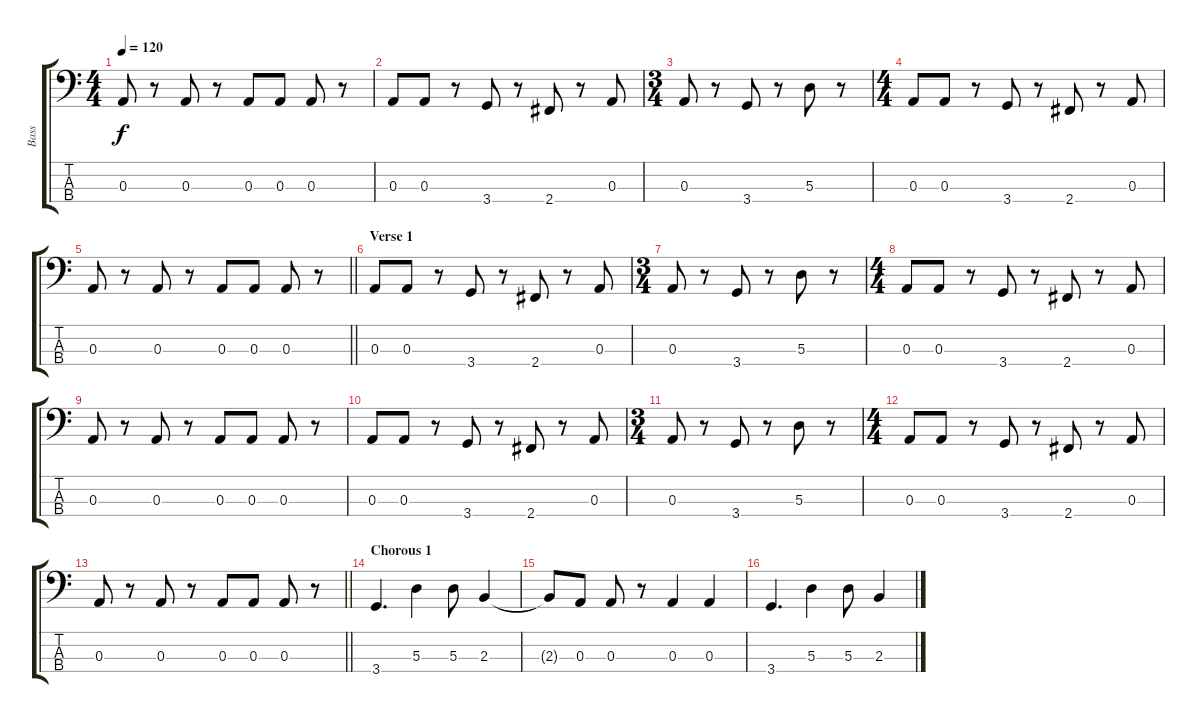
\track ("Bass" "Bass") {instrument electricbassfinger}
\staff {score tabs}
\tuning (G2 D2 A1 E1) {hide}
\ts (4 4)
\tempo 120
\clef f4
\ks c
0.3.8{dy f} r.8 0.3.8 r.8 0.3.8 0.3.8 0.3.8 r.8 |
0.3.8 0.3.8 r.8 3.4.8 r.8 2.4.8 r.8 0.3.8 |
\ts (3 4)
0.3.8 r.8 3.4.8 r.8 5.3.8 r.8 |
\ts (4 4)
0.3.8 0.3.8 r.8 3.4.8 r.8 2.4.8 r.8 0.3.8 |
\barLineRight lightlight
0.3.8 r.8 0.3.8 r.8 0.3.8 0.3.8 0.3.8 r.8 |
\section ("" "Verse 1")
0.3.8 0.3.8 r.8 3.4.8 r.8 2.4.8 r.8 0.3.8 |
\ts (3 4)
0.3.8 r.8 3.4.8 r.8 5.3.8 r.8 |
\ts (4 4)
0.3.8 0.3.8 r.8 3.4.8 r.8 2.4.8 r.8 0.3.8 |
0.3.8 r.8 0.3.8 r.8 0.3.8 0.3.8 0.3.8 r.8 |
0.3.8 0.3.8 r.8 3.4.8 r.8 2.4.8 r.8 0.3.8 |
\ts (3 4)
0.3.8 r.8 3.4.8 r.8 5.3.8 r.8 |
\ts (4 4)
0.3.8 0.3.8 r.8 3.4.8 r.8 2.4.8 r.8 0.3.8 |
\barLineRight lightlight
0.3.8 r.8 0.3.8 r.8 0.3.8 0.3.8 0.3.8 r.8 |
\section ("" "Chorous 1")
3.4.4{d} 5.3.4 5.3.8 2.3.4 |
2.3{t}.8 0.3.8 0.3.8 r.8 0.3.4 0.3.4 |
3.4.4{d} 5.3.4 5.3.8 2.3.4
